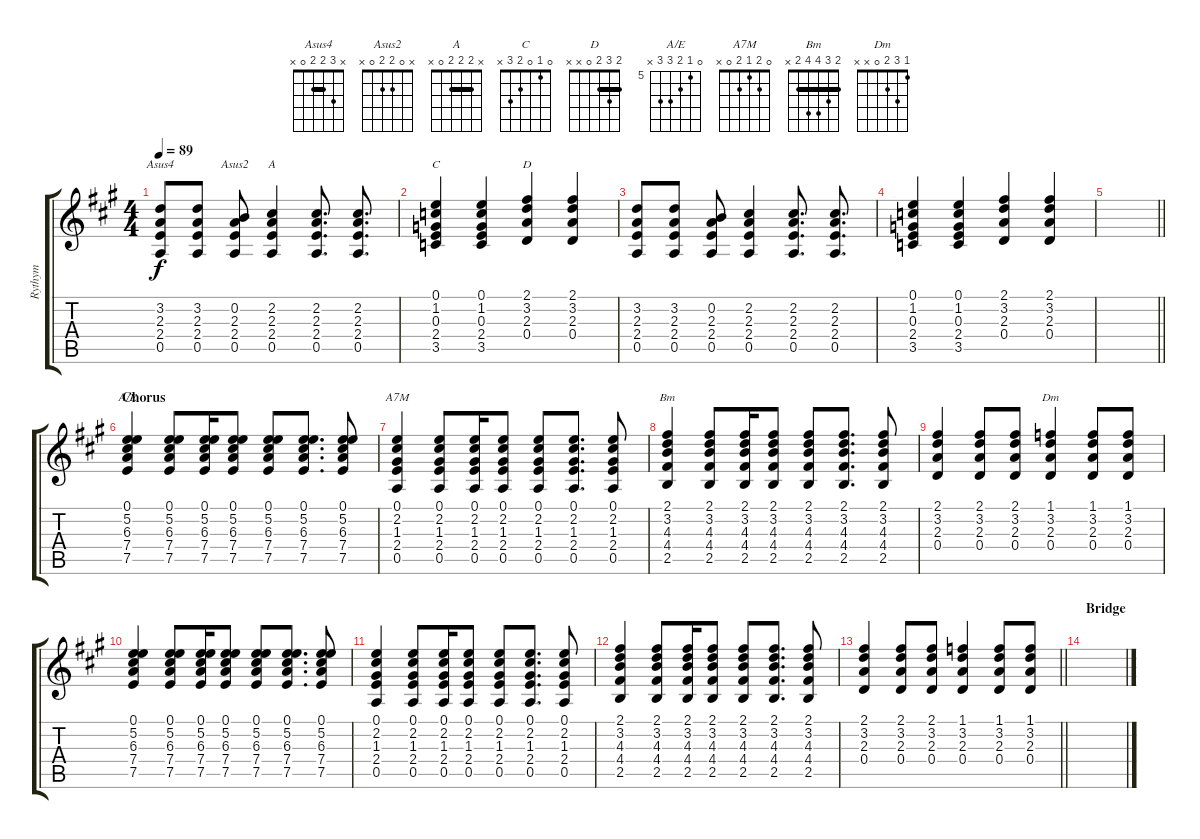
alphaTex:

\track ("Rythym" "Rythym") {instrument overdrivenguitar}
\staff {score tabs}
\tuning (E4 B3 G3 D3 A2 E2) {hide}
\chord ("Asus4" x 3 2 2 0 x) {barre 2}
\chord ("Asus2" x 0 2 2 0 x)
\chord ("A" x 2 2 2 0 x) {barre 2}
\chord ("C" 0 1 0 2 3 x)
\chord ("D" 2 3 2 0 x x) {barre 2}
\chord ("A/E" 0 5 6 7 7 x) {firstfret 5}
\chord ("A7M" 0 2 1 2 0 x)
\chord ("Bm" 2 3 4 4 2 x) {barre 2}
\chord ("Dm" 1 3 2 0 x x)
\ts (4 4)
\tempo 89
\clef g2
\ks a
(3.2 2.3 2.4 0.5).8{ch "Asus4" dy f} (3.2 2.3 2.4 0.5).8 (0.2 2.3 2.4 0.5).8{ch "Asus2"} (2.2 2.3 2.4 0.5).4{ch "A"} (2.2 2.3 2.4 0.5).8{d} (2.2 2.3 2.4 0.5).8{d} |
(0.1 1.2 0.3 2.4 3.5).4{ch "C"} (0.1 1.2 0.3 2.4 3.5).4 (2.1 3.2 2.3 0.4).4{ch "D"} (2.1 3.2 2.3 0.4).4 |
(3.2 2.3 2.4 0.5).8 (3.2 2.3 2.4 0.5).8 (0.2 2.3 2.4 0.5).8 (2.2 2.3 2.4 0.5).4 (2.2 2.3 2.4 0.5).8{d} (2.2 2.3 2.4 0.5).8{d} |
(0.1 1.2 0.3 2.4 3.5).4 (0.1 1.2 0.3 2.4 3.5).4 (2.1 3.2 2.3 0.4).4 (2.1 3.2 2.3 0.4).4 |
\barLineRight lightlight
|
\section ("" "Chorus")
(0.1 5.2 6.3 7.4 7.5).4{ch "A/E"} (0.1 5.2 6.3 7.4 7.5).8 (0.1 5.2 6.3 7.4 7.5).16 (0.1 5.2 6.3 7.4 7.5).8 (0.1 5.2 6.3 7.4 7.5).8 (0.1 5.2 6.3 7.4 7.5).8{d} (0.1 5.2 6.3 7.4 7.5).8 |
(0.1 2.2 1.3 2.4 0.5).4{ch "A7M"} (0.1 2.2 1.3 2.4 0.5).8 (0.1 2.2 1.3 2.4 0.5).16 (0.1 2.2 1.3 2.4 0.5).8 (0.1 2.2 1.3 2.4 0.5).8 (0.1 2.2 1.3 2.4 0.5).8{d} (0.1 2.2 1.3 2.4 0.5).8 |
(2.1 3.2 4.3 4.4 2.5).4{ch "Bm"} (2.1 3.2 4.3 4.4 2.5).8 (2.1 3.2 4.3 4.4 2.5).16 (2.1 3.2 4.3 4.4 2.5).8 (2.1 3.2 4.3 4.4 2.5).8 (2.1 3.2 4.3 4.4 2.5).8{d} (2.1 3.2 4.3 4.4 2.5).8 |
(2.1 3.2 2.3 0.4).4 (2.1 3.2 2.3 0.4).8 (2.1 3.2 2.3 0.4).8 (1.1 3.2 2.3 0.4).4{ch "Dm"} (1.1 3.2 2.3 0.4).8 (1.1 3.2 2.3 0.4).8 |
(0.1 5.2 6.3 7.4 7.5).4 (0.1 5.2 6.3 7.4 7.5).8 (0.1 5.2 6.3 7.4 7.5).16 (0.1 5.2 6.3 7.4 7.5).8 (0.1 5.2 6.3 7.4 7.5).8 (0.1 5.2 6.3 7.4 7.5).8{d} (0.1 5.2 6.3 7.4 7.5).8 |
(0.1 2.2 1.3 2.4 0.5).4 (0.1 2.2 1.3 2.4 0.5).8 (0.1 2.2 1.3 2.4 0.5).16 (0.1 2.2 1.3 2.4 0.5).8 (0.1 2.2 1.3 2.4 0.5).8 (0.1 2.2 1.3 2.4 0.5).8{d} (0.1 2.2 1.3 2.4 0.5).8 |
(2.1 3.2 4.3 4.4 2.5).4 (2.1 3.2 4.3 4.4 2.5).8 (2.1 3.2 4.3 4.4 2.5).16 (2.1 3.2 4.3 4.4 2.5).8 (2.1 3.2 4.3 4.4 2.5).8 (2.1 3.2 4.3 4.4 2.5).8{d} (2.1 3.2 4.3 4.4 2.5).8 |
\barLineRight lightlight
(2.1 3.2 2.3 0.4).4 (2.1 3.2 2.3 0.4).8 (2.1 3.2 2.3 0.4).8 (1.1 3.2 2.3 0.4).4 (1.1 3.2 2.3 0.4).8 (1.1 3.2 2.3 0.4).8 |
\section ("" "Bridge")
